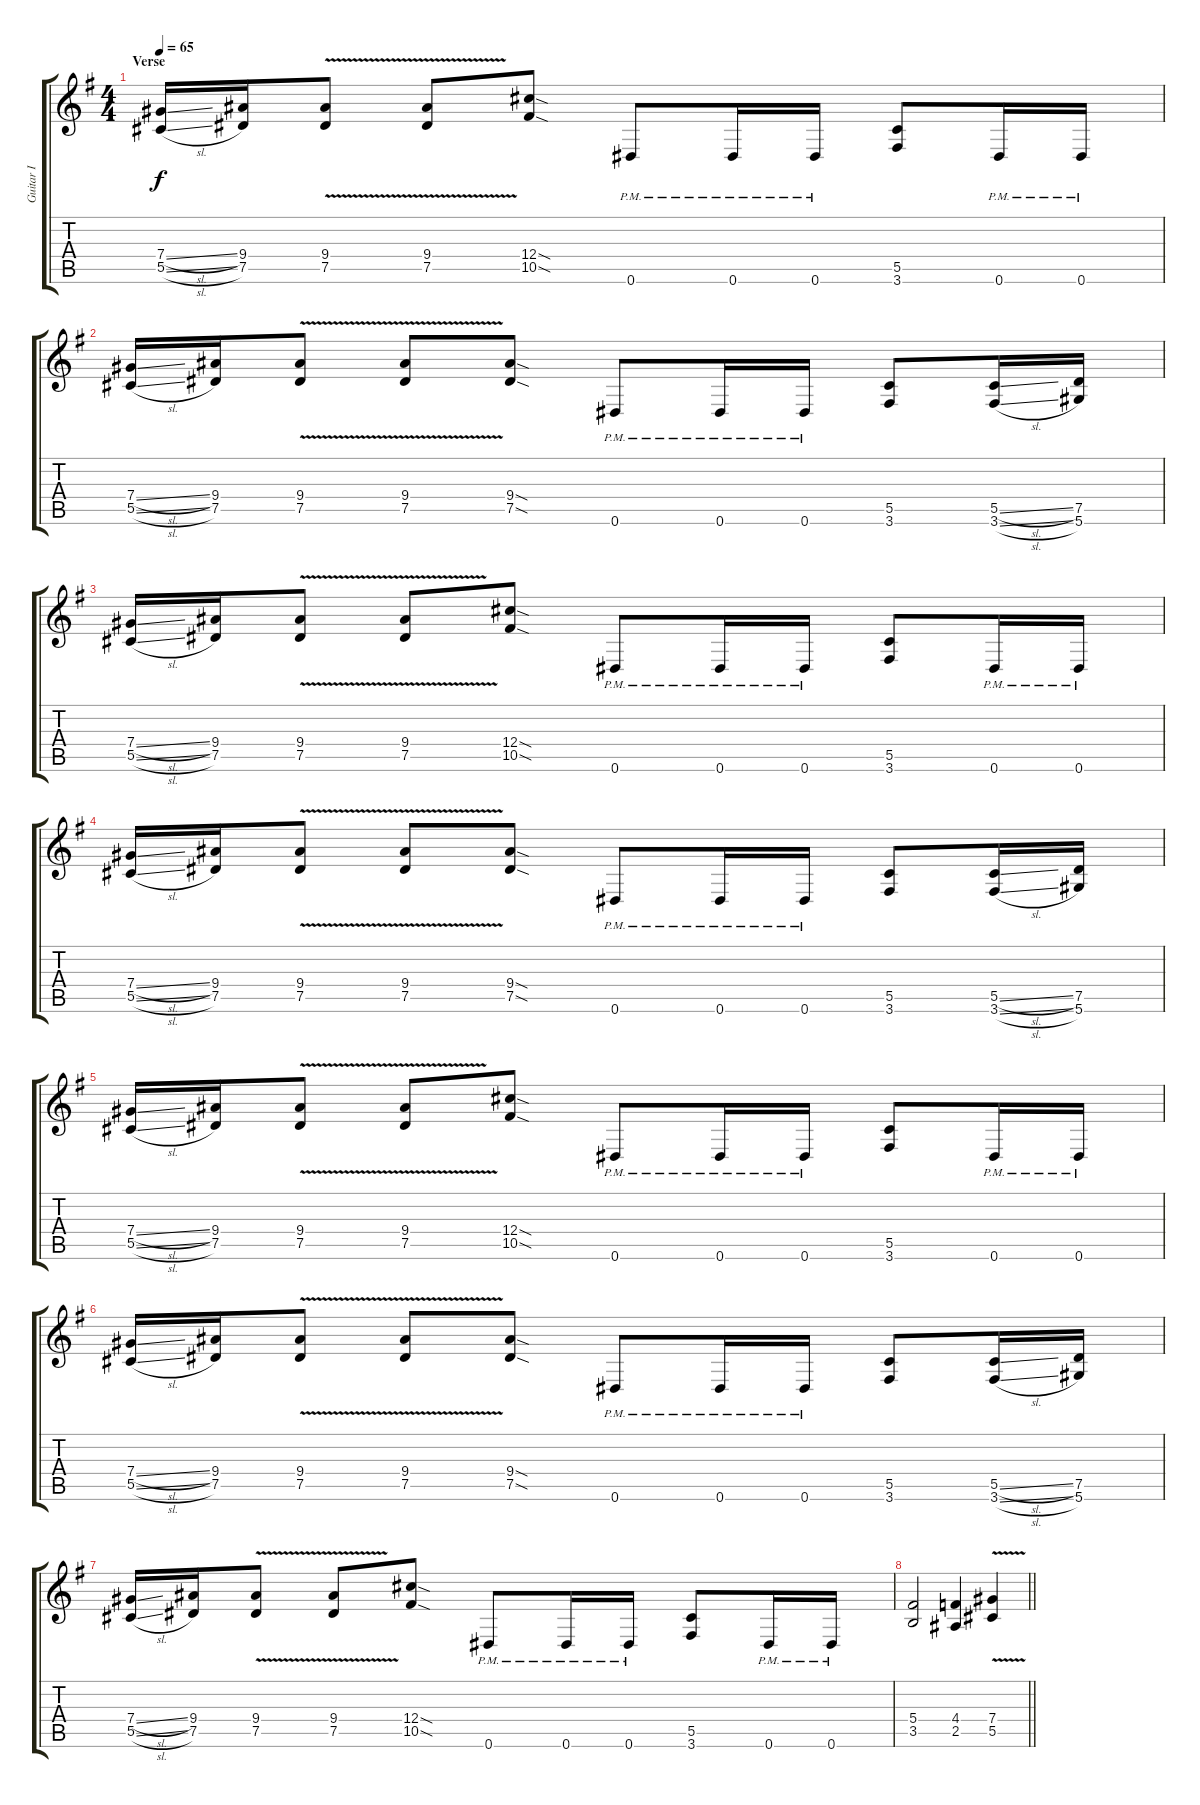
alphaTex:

\track ("Guitar I" "Guitar I") {instrument distortionguitar}
\staff {score tabs}
\tuning (Eb4 Bb3 Gb3 Db3 Ab2 Eb2) {hide}
\ts (4 4)
\section ("" "Verse")
\tempo 65
\clef g2
\ks eminor
(7.4{sl} 5.5{sl}).16{dy f} (9.4 7.5).16 (9.4{v} 7.5{v}).8 (9.4{v} 7.5{v}).8 (12.4{sod} 10.5{sod}).8 0.6{pm}.8 0.6{pm}.16 0.6{pm}.16 (5.5 3.6).8 0.6{pm}.16 0.6{pm}.16 |
(7.4{sl} 5.5{sl}).16 (9.4 7.5).16 (9.4{v} 7.5{v}).8 (9.4{v} 7.5{v}).8 (9.4{sod} 7.5{sod}).8 0.6{pm}.8 0.6{pm}.16 0.6{pm}.16 (5.5 3.6).8 (5.5{sl} 3.6{sl}).16 (7.5 5.6).16 |
(7.4{sl} 5.5{sl}).16 (9.4 7.5).16 (9.4{v} 7.5{v}).8 (9.4{v} 7.5{v}).8 (12.4{sod} 10.5{sod}).8 0.6{pm}.8 0.6{pm}.16 0.6{pm}.16 (5.5 3.6).8 0.6{pm}.16 0.6{pm}.16 |
(7.4{sl} 5.5{sl}).16 (9.4 7.5).16 (9.4{v} 7.5{v}).8 (9.4{v} 7.5{v}).8 (9.4{sod} 7.5{sod}).8 0.6{pm}.8 0.6{pm}.16 0.6{pm}.16 (5.5 3.6).8 (5.5{sl} 3.6{sl}).16 (7.5 5.6).16 |
(7.4{sl} 5.5{sl}).16 (9.4 7.5).16 (9.4{v} 7.5{v}).8 (9.4{v} 7.5{v}).8 (12.4{sod} 10.5{sod}).8 0.6{pm}.8 0.6{pm}.16 0.6{pm}.16 (5.5 3.6).8 0.6{pm}.16 0.6{pm}.16 |
(7.4{sl} 5.5{sl}).16 (9.4 7.5).16 (9.4{v} 7.5{v}).8 (9.4{v} 7.5{v}).8 (9.4{sod} 7.5{sod}).8 0.6{pm}.8 0.6{pm}.16 0.6{pm}.16 (5.5 3.6).8 (5.5{sl} 3.6{sl}).16 (7.5 5.6).16 |
(7.4{sl} 5.5{sl}).16 (9.4 7.5).16 (9.4{v} 7.5{v}).8 (9.4{v} 7.5{v}).8 (12.4{sod} 10.5{sod}).8 0.6{pm}.8 0.6{pm}.16 0.6{pm}.16 (5.5 3.6).8 0.6{pm}.16 0.6{pm}.16 |
\barLineRight lightlight
(5.4 3.5).2 (4.4 2.5).4 (7.4{v} 5.5{v}).4
